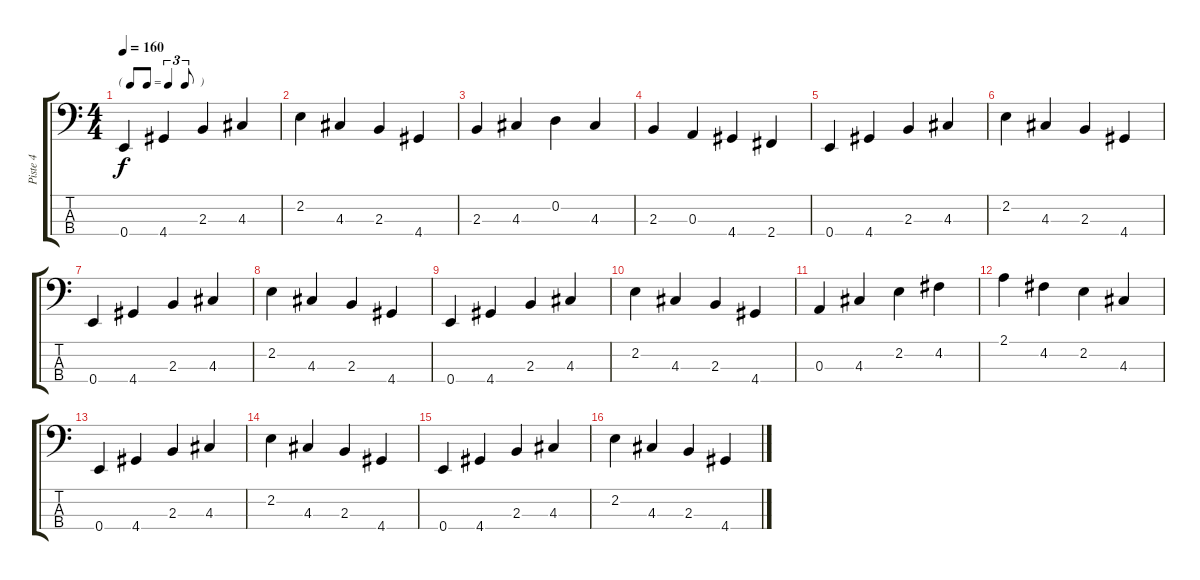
\track ("Piste 4" "Piste 4") {instrument electricbassfinger}
\staff {score tabs}
\tuning (G2 D2 A1 E1) {hide}
\ts (4 4)
\tf triplet8th
\tempo 160
\clef f4
\ks c
0.4.4{dy f} 4.4.4 2.3.4 4.3.4 |
2.2.4 4.3.4 2.3.4 4.4.4 |
2.3.4 4.3.4 0.2.4 4.3.4 |
2.3.4 0.3.4 4.4.4 2.4.4 |
0.4.4 4.4.4 2.3.4 4.3.4 |
2.2.4 4.3.4 2.3.4 4.4.4 |
0.4.4 4.4.4 2.3.4 4.3.4 |
2.2.4 4.3.4 2.3.4 4.4.4 |
0.4.4 4.4.4 2.3.4 4.3.4 |
2.2.4 4.3.4 2.3.4 4.4.4 |
0.3.4 4.3.4 2.2.4 4.2.4 |
2.1.4 4.2.4 2.2.4 4.3.4 |
0.4.4 4.4.4 2.3.4 4.3.4 |
2.2.4 4.3.4 2.3.4 4.4.4 |
0.4.4 4.4.4 2.3.4 4.3.4 |
2.2.4 4.3.4 2.3.4 4.4.4
